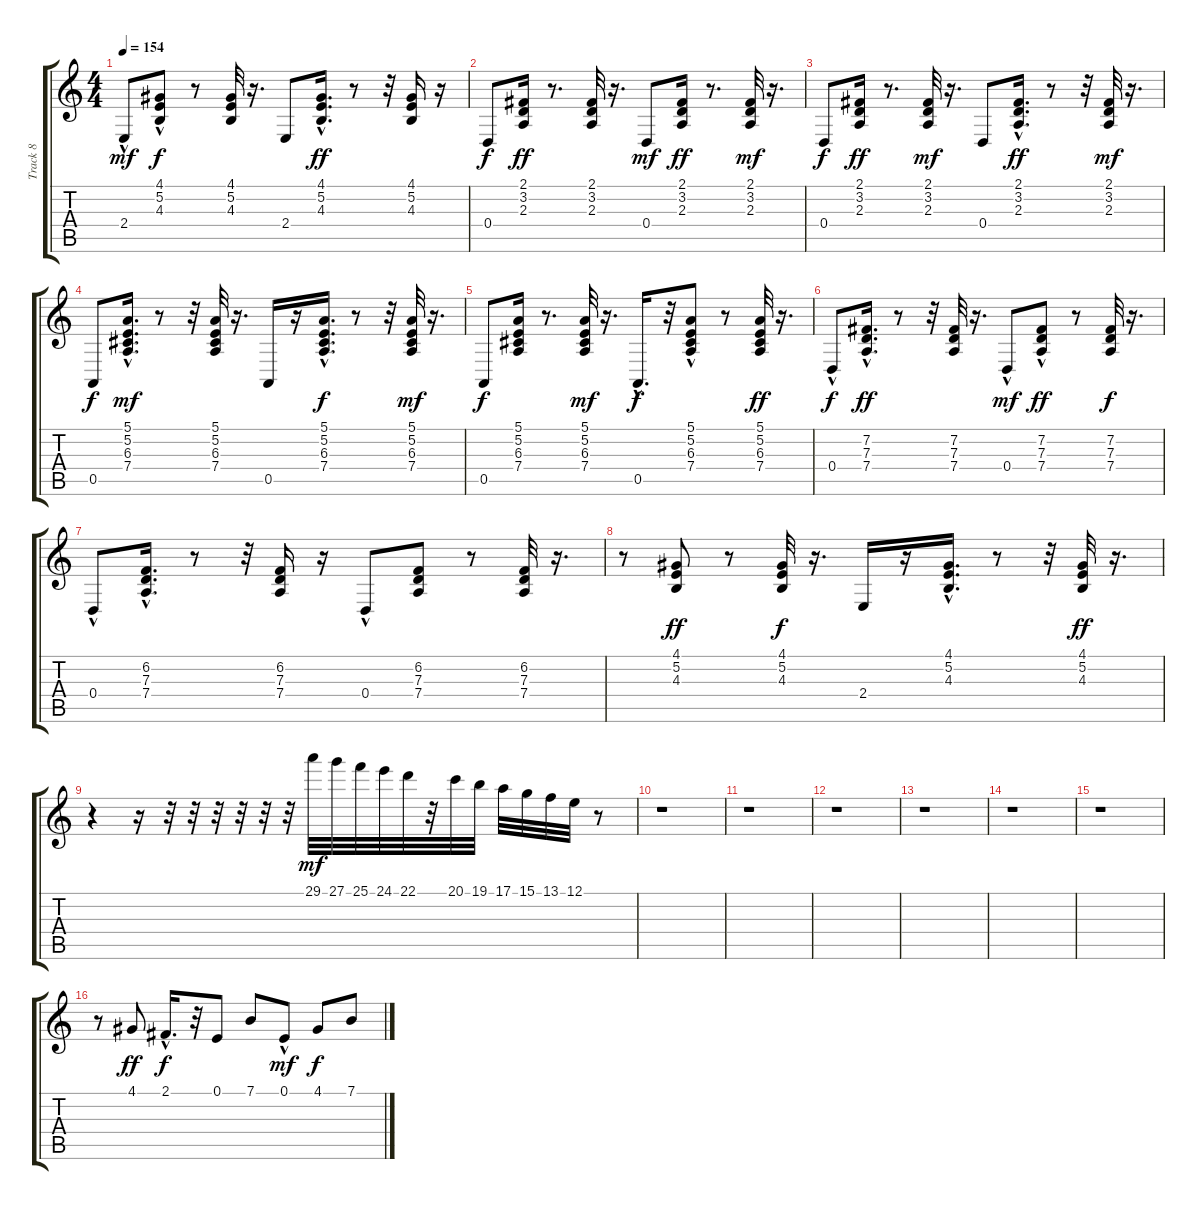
\track ("Track 8" "Track 8") {instrument acousticgrandpiano}
\staff {score tabs}
\tuning (E4 B3 G3 D3 A2 E2) {hide}
\ts (4 4)
\tempo 154
\clef g2
\ks c
2.4{hac}.8{dy mf} (4.1 5.2 4.3{hac}).8{dy f} r.8 (4.1 5.2 4.3).32 r.16{d} 2.4.8 (4.1{hac} 5.2{hac} 4.3{hac}).16{d dy ff} r.8 r.32 (4.1 5.2 4.3).16 r.16 |
0.4.8{dy f} (2.1 3.2 2.3).16{dy ff} r.8{d} (2.1 3.2 2.3).32 r.16{d} 0.4.8{dy mf} (2.1 3.2 2.3).16{dy ff} r.8{d} (2.1 3.2 2.3).32{dy mf} r.16{d} |
0.4.8{dy f} (2.1 3.2 2.3).16{dy ff} r.8{d} (2.1 3.2 2.3).32{dy mf} r.16{d} 0.4.8 (2.1{hac} 3.2{hac} 2.3{hac}).16{d dy ff} r.8 r.32 (2.1 3.2 2.3).32{dy mf} r.16{d} |
0.5.8{dy f} (5.1{hac} 5.2{hac} 6.3 7.4).16{d dy mf} r.8 r.32 (5.1 5.2 6.3 7.4).32 r.16{d} 0.5.16 r.16 (5.1{hac} 5.2{hac} 6.3 7.4).16{d dy f} r.8 r.32 (5.1 5.2 6.3 7.4).32{dy mf} r.16{d} |
0.5.8{dy f} (5.1 5.2 6.3 7.4).16 r.8{d} (5.1 5.2 6.3 7.4).32{dy mf} r.16{d} 0.5{hac}.16{d dy f} r.32 (5.1 5.2{hac} 6.3 7.4).8 r.8 (5.1 5.2 6.3 7.4).32{dy ff} r.16{d} |
0.4{hac}.8{dy f} (7.2{hac} 7.3{hac} 7.4{hac}).16{d dy ff} r.8 r.32 (7.2 7.3 7.4).32 r.16{d} 0.4{hac}.8{dy mf} (7.2{hac} 7.3{hac} 7.4).8{dy ff} r.8 (7.2 7.3 7.4).32{dy f} r.16{d} |
0.4{hac}.8 (6.2{hac} 7.3{hac} 7.4{hac}).16{d} r.8 r.32 (6.2 7.3 7.4).16 r.16 0.4{hac}.8 (6.2 7.3 7.4).8 r.8 (6.2 7.3 7.4).32 r.16{d} |
r.8 (4.1 5.2 4.3).8{dy ff} r.8 (4.1 5.2 4.3).32{dy f} r.16{d} 2.4.16 r.16 (4.1{hac} 5.2 4.3{hac}).16{d} r.8 r.32 (4.1 5.2 4.3).32{dy ff} r.16{d} |
r.4 r.16 r.32 r.32 r.32 r.32 r.32 r.32 29.1.32{dy mf} 27.1.32 25.1.32 24.1.32 22.1.32 r.32 20.1.32 19.1.32 17.1.32 15.1.32 13.1.32 12.1.32 r.8 |
r.1 |
r.1 |
r.1 |
r.1 |
r.1 |
r.1 |
r.8 4.1.8{dy ff} 2.1{hac}.16{d dy f} r.32 0.1.8 7.1.8 0.1{hac}.8{dy mf} 4.1.8{dy f} 7.1.8
